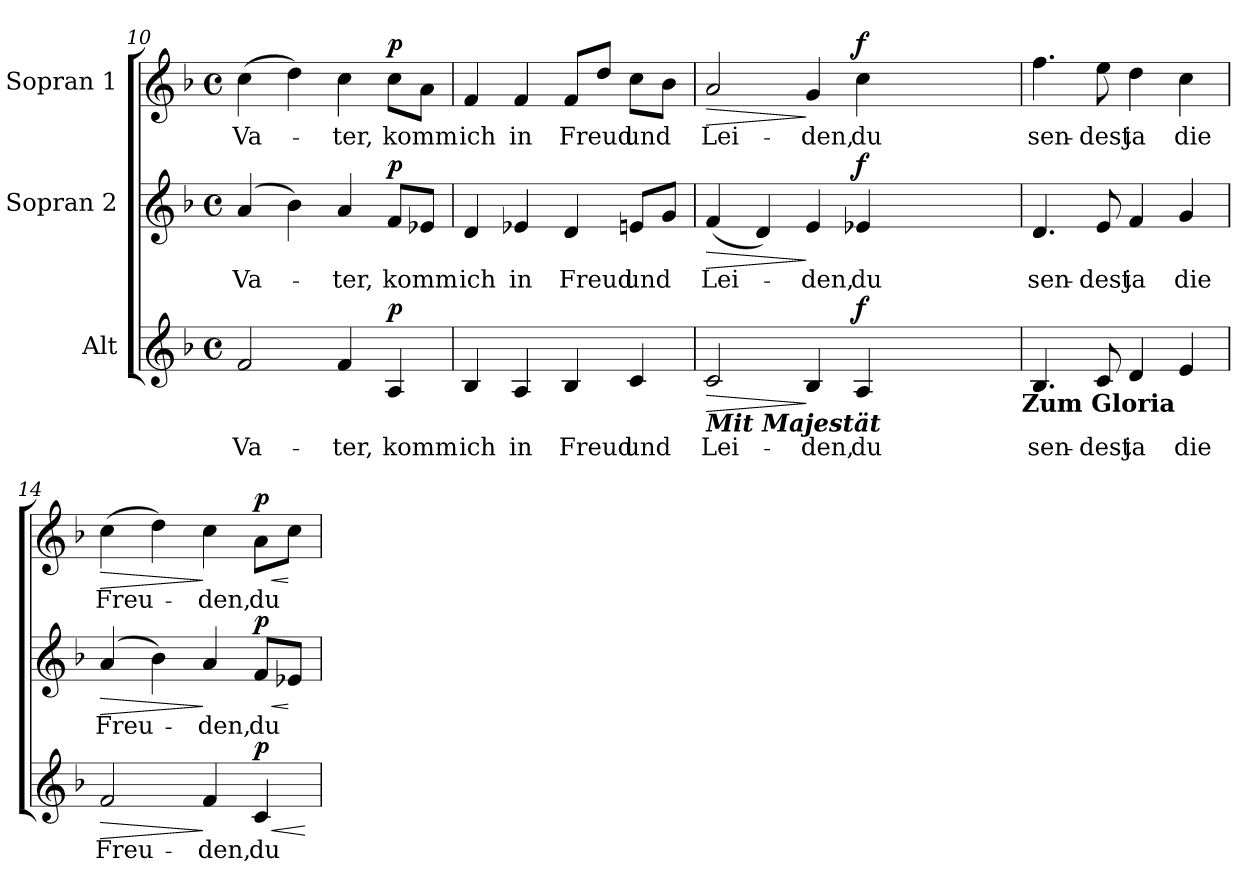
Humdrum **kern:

**kern	**text	**dynam	**kern	**text	**dynam	**kern	**text	**dynam
*part3	*part3	*part3	*part2	*part2	*part2	*part1	*part1	*part1
*staff3	*staff3	*staff3	*staff2	*staff2	*staff2	*staff1	*staff1	*staff1
*I"Alt	*	*	*I"Sopran 2	*	*	*I"Sopran 1	*	*
*clefG2	*	*	*clefG2	*	*	*clefG2	*	*
*k[b-]	*	*	*k[b-]	*	*	*k[b-]	*	*
*F:	*	*	*F:	*	*	*F:	*	*
*M4/4	*	*	*M4/4	*	*	*M4/4	*	*
*met(c)	*	*	*met(c)	*	*	*met(c)	*	*
=10	=10	=10	=10	=10	=10	=10	=10	=10
!	!LO:LY:b	!	!	!LO:LY:b	!	!	!LO:LY:b	!
2f/	Va-	.	(4a/	Va-	.	(>4cc\	Va-	.
.	.	.	4b-\)	.	.	4dd\)	.	.
!	!LO:LY:b	!	!	!LO:LY:b	!	!	!LO:LY:b	!
4f/	-ter,	.	4a/	-ter,	.	4cc\	-ter,	.
!	!LO:LY:b	!LO:DY:a	!	!LO:LY:b	!LO:DY:a	!	!LO:LY:b	!LO:DY:a
4A/	komm	p	8f/L	komm	p	8cc\L	komm	p
.	.	.	8e-X/J	.	.	8a\J	.	.
=11	=11	=11	=11	=11	=11	=11	=11	=11
!	!LO:LY:b	!	!	!LO:LY:b	!	!	!LO:LY:b	!
4B-/	ich	.	4d/	ich	.	4f/	ich	.
!	!LO:LY:b	!	!	!LO:LY:b	!	!	!LO:LY:b	!
4A/	in	.	4e-X/	in	.	4f/	in	.
!	!LO:LY:b	!	!	!LO:LY:b	!	!	!LO:LY:b	!
4B-/	Freud	.	4d/	Freud	.	8f/L	Freud	.
.	.	.	.	.	.	8dd/J	.	.
!	!LO:LY:b	!	!	!LO:LY:b	!	!	!LO:LY:b	!
4c/	und	.	8en/L	und	.	8cc\L	und	.
.	.	.	8g/J	.	.	8b-\J	.	.
!!LO:PB:g=z
=12	=12	=12	=12	=12	=12	=12	=12	=12
!LO:TX:b:Bi:t=Mit Majestät	!	!	!	!	!	!	!	!
!	!LO:LY:b	!LO:HP:b	!	!LO:LY:b	!LO:HP:b	!	!LO:LY:b	!LO:HP:b
2c/	Lei-	>	(<4f/	Lei-	>	2a/	Lei-	>
.	.	.	4d/)	.	.	.	.	.
!	!LO:LY:b	!	!	!LO:LY:b	!	!	!LO:LY:b	!
4B-/	-den,	]	4e/	-den,	]	4g/	-den,	]
!	!LO:LY:b	!LO:DY:a	!	!LO:LY:b	!LO:DY:a	!	!LO:LY:b	!LO:DY:a
4A/	du	f	4e-X/	du	f	4cc\	du	f
1ryy	.	.	1ryy	.	.	1ryy	.	.
!LO:TX:b:B:t=Zum Gloria	!	!	!	!	!	!	!	!
=13	=13	=13	=13	=13	=13	=13	=13	=13
!	!LO:LY:b	!	!	!LO:LY:b	!	!	!LO:LY:b	!
4.B-/	sen-	.	4.d/	sen-	.	4.ff\	sen-	.
!	!LO:LY:b	!	!	!LO:LY:b	!	!	!LO:LY:b	!
8c/	-dest	.	8e/	-dest	.	8ee\	-dest	.
!	!LO:LY:b	!	!	!LO:LY:b	!	!	!LO:LY:b	!
4d/	ja	.	4f/	ja	.	4dd\	ja	.
!	!LO:LY:b	!	!	!LO:LY:b	!	!	!LO:LY:b	!
4e/	die	.	4g/	die	.	4cc\	die	.
=14	=14	=14	=14	=14	=14	=14	=14	=14
!	!LO:LY:b	!LO:HP:b	!	!LO:LY:b	!LO:HP:b	!	!LO:LY:b	!LO:HP:b
2f/	Freu-	>	(4a/	Freu-	>	(>4cc\	Freu-	>
.	.	.	4b-\)	.	.	4dd\)	.	.
!	!LO:LY:b	!	!	!LO:LY:b	!	!	!LO:LY:b	!
4f/	-den,	]	4a/	-den,	]	4cc\	-den,	]
!	!LO:LY:b	!LO:HP:b	!	!LO:LY:b	!LO:HP:b	!	!LO:LY:b	!LO:HP:b
!	!	!LO:DY:n=1:a	!	!	!LO:DY:n=1:a	!	!	!LO:DY:n=1:a
4c/	du	< p	8f/L	du	< p	8a\L	du	< p
.	.	.	8e-X/J	.	[	8cc\J	.	[
.	.	[	.	.	.	.	.	.
=	=	=	=	=	=	=	=	=
*-	*-	*-	*-	*-	*-	*-	*-	*-
